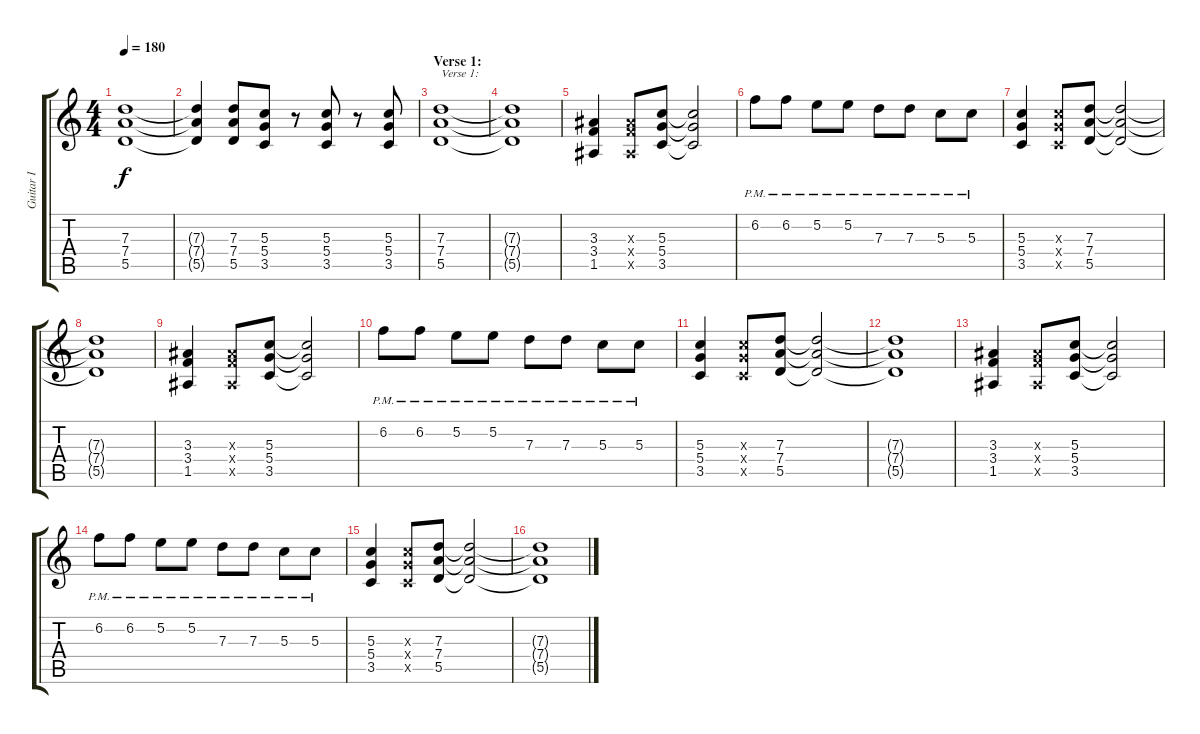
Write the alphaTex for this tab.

\track ("Guitar I" "Guitar I") {instrument distortionguitar}
\staff {score tabs}
\tuning (E4 B3 G3 D3 A2 E2) {hide}
\ts (4 4)
\tempo 180
\clef g2
\ks c
(7.3{t} 7.4{t} 5.5{t}).1{dy f} |
(7.3{t} 7.4{t} 5.5{t}).4 (7.3 7.4 5.5).8 (5.3 5.4 3.5).8 r.8 (5.3 5.4 3.5).8 r.8 (5.3 5.4 3.5).8 |
\section ("" "Verse 1:")
(7.3 7.4 5.5).1{txt "Verse 1:"} |
(7.3{t} 7.4{t} 5.5{t}).1 |
(3.3 3.4 1.5).4 (3.3{x} 3.4{x} 1.5{x}).8 (5.3 5.4 3.5).8 (5.3{t} 5.4{t} 3.5{t}).2 |
6.2{pm}.8{instrument lead2sawtooth} 6.2{pm}.8 5.2{pm}.8 5.2{pm}.8 7.3{pm}.8 7.3{pm}.8 5.3{pm}.8 5.3{pm}.8 |
(5.3 5.4 3.5).4{instrument distortionguitar} (5.3{x} 5.4{x} 3.5{x}).8 (7.3 7.4 5.5).8 (7.3{t} 7.4{t} 5.5{t}).2 |
(7.3{t} 7.4{t} 5.5{t}).1 |
(3.3 3.4 1.5).4 (3.3{x} 3.4{x} 1.5{x}).8 (5.3 5.4 3.5).8 (5.3{t} 5.4{t} 3.5{t}).2 |
6.2{pm}.8{instrument lead2sawtooth} 6.2{pm}.8 5.2{pm}.8 5.2{pm}.8 7.3{pm}.8 7.3{pm}.8 5.3{pm}.8 5.3{pm}.8 |
(5.3 5.4 3.5).4{instrument distortionguitar} (5.3{x} 5.4{x} 3.5{x}).8 (7.3 7.4 5.5).8 (7.3{t} 7.4{t} 5.5{t}).2 |
(7.3{t} 7.4{t} 5.5{t}).1 |
(3.3 3.4 1.5).4 (3.3{x} 3.4{x} 1.5{x}).8 (5.3 5.4 3.5).8 (5.3{t} 5.4{t} 3.5{t}).2 |
6.2{pm}.8{instrument lead2sawtooth} 6.2{pm}.8 5.2{pm}.8 5.2{pm}.8 7.3{pm}.8 7.3{pm}.8 5.3{pm}.8 5.3{pm}.8 |
(5.3 5.4 3.5).4{instrument distortionguitar} (5.3{x} 5.4{x} 3.5{x}).8 (7.3 7.4 5.5).8 (7.3{t} 7.4{t} 5.5{t}).2 |
(7.3{t} 7.4{t} 5.5{t}).1
